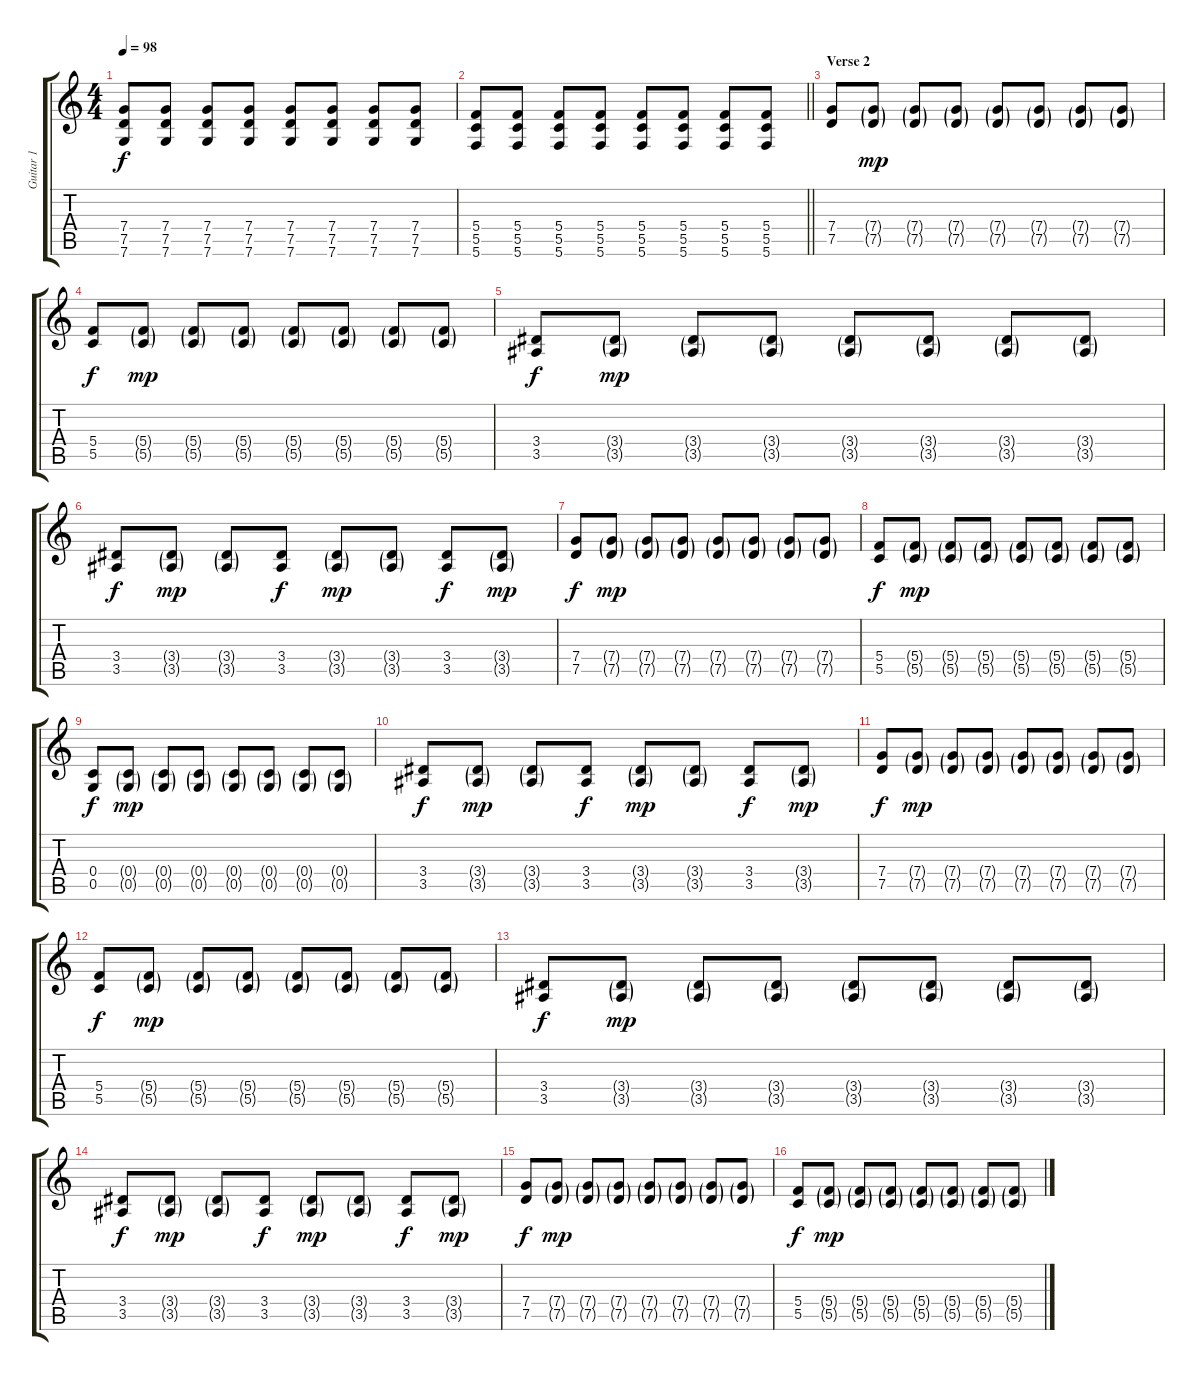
\track ("Guitar 1" "Guitar 1") {instrument electricguitarclean}
\staff {score tabs}
\tuning (D4 A3 F3 C3 G2 C2) {hide}
\ts (4 4)
\tempo 98
\clef g2
\ks c
(7.4 7.5 7.6).8{dy f} (7.4 7.5 7.6).8 (7.4 7.5 7.6).8 (7.4 7.5 7.6).8 (7.4 7.5 7.6).8 (7.4 7.5 7.6).8 (7.4 7.5 7.6).8 (7.4 7.5 7.6).8 |
\barLineRight lightlight
(5.4 5.5 5.6).8 (5.4 5.5 5.6).8 (5.4 5.5 5.6).8 (5.4 5.5 5.6).8 (5.4 5.5 5.6).8 (5.4 5.5 5.6).8 (5.4 5.5 5.6).8 (5.4 5.5 5.6).8 |
\section ("" "Verse 2")
(7.4 7.5).8{volume 16 instrument electricguitarclean} (7.4{g} 7.5{g}).8{dy mp} (7.4{g} 7.5{g}).8 (7.4{g} 7.5{g}).8 (7.4{g} 7.5{g}).8 (7.4{g} 7.5{g}).8 (7.4{g} 7.5{g}).8 (7.4{g} 7.5{g}).8 |
(5.4 5.5).8{dy f} (5.4{g} 5.5{g}).8{dy mp} (5.4{g} 5.5{g}).8 (5.4{g} 5.5{g}).8 (5.4{g} 5.5{g}).8 (5.4{g} 5.5{g}).8 (5.4{g} 5.5{g}).8 (5.4{g} 5.5{g}).8 |
(3.4 3.5).8{dy f} (3.4{g} 3.5{g}).8{dy mp} (3.4{g} 3.5{g}).8 (3.4{g} 3.5{g}).8 (3.4{g} 3.5{g}).8 (3.4{g} 3.5{g}).8 (3.4{g} 3.5{g}).8 (3.4{g} 3.5{g}).8 |
(3.4 3.5).8{dy f} (3.4{g} 3.5{g}).8{dy mp} (3.4{g} 3.5{g}).8 (3.4 3.5).8{dy f} (3.4{g} 3.5{g}).8{dy mp} (3.4{g} 3.5{g}).8 (3.4 3.5).8{dy f} (3.4{g} 3.5{g}).8{dy mp} |
(7.4 7.5).8{dy f volume 13} (7.4{g} 7.5{g}).8{dy mp} (7.4{g} 7.5{g}).8 (7.4{g} 7.5{g}).8 (7.4{g} 7.5{g}).8 (7.4{g} 7.5{g}).8 (7.4{g} 7.5{g}).8 (7.4{g} 7.5{g}).8 |
(5.4 5.5).8{dy f} (5.4{g} 5.5{g}).8{dy mp} (5.4{g} 5.5{g}).8 (5.4{g} 5.5{g}).8 (5.4{g} 5.5{g}).8 (5.4{g} 5.5{g}).8 (5.4{g} 5.5{g}).8 (5.4{g} 5.5{g}).8 |
(0.4 0.5).8{dy f} (0.4{g} 0.5{g}).8{dy mp} (0.4{g} 0.5{g}).8 (0.4{g} 0.5{g}).8 (0.4{g} 0.5{g}).8 (0.4{g} 0.5{g}).8 (0.4{g} 0.5{g}).8 (0.4{g} 0.5{g}).8 |
(3.4 3.5).8{dy f} (3.4{g} 3.5{g}).8{dy mp} (3.4{g} 3.5{g}).8 (3.4 3.5).8{dy f} (3.4{g} 3.5{g}).8{dy mp} (3.4{g} 3.5{g}).8 (3.4 3.5).8{dy f} (3.4{g} 3.5{g}).8{dy mp} |
(7.4 7.5).8{dy f volume 13} (7.4{g} 7.5{g}).8{dy mp} (7.4{g} 7.5{g}).8 (7.4{g} 7.5{g}).8 (7.4{g} 7.5{g}).8 (7.4{g} 7.5{g}).8 (7.4{g} 7.5{g}).8 (7.4{g} 7.5{g}).8 |
(5.4 5.5).8{dy f} (5.4{g} 5.5{g}).8{dy mp} (5.4{g} 5.5{g}).8 (5.4{g} 5.5{g}).8 (5.4{g} 5.5{g}).8 (5.4{g} 5.5{g}).8 (5.4{g} 5.5{g}).8 (5.4{g} 5.5{g}).8 |
(3.4 3.5).8{dy f} (3.4{g} 3.5{g}).8{dy mp} (3.4{g} 3.5{g}).8 (3.4{g} 3.5{g}).8 (3.4{g} 3.5{g}).8 (3.4{g} 3.5{g}).8 (3.4{g} 3.5{g}).8 (3.4{g} 3.5{g}).8 |
(3.4 3.5).8{dy f} (3.4{g} 3.5{g}).8{dy mp} (3.4{g} 3.5{g}).8 (3.4 3.5).8{dy f} (3.4{g} 3.5{g}).8{dy mp} (3.4{g} 3.5{g}).8 (3.4 3.5).8{dy f} (3.4{g} 3.5{g}).8{dy mp} |
(7.4 7.5).8{dy f volume 13} (7.4{g} 7.5{g}).8{dy mp} (7.4{g} 7.5{g}).8 (7.4{g} 7.5{g}).8 (7.4{g} 7.5{g}).8 (7.4{g} 7.5{g}).8 (7.4{g} 7.5{g}).8 (7.4{g} 7.5{g}).8 |
(5.4 5.5).8{dy f} (5.4{g} 5.5{g}).8{dy mp} (5.4{g} 5.5{g}).8 (5.4{g} 5.5{g}).8 (5.4{g} 5.5{g}).8 (5.4{g} 5.5{g}).8 (5.4{g} 5.5{g}).8 (5.4{g} 5.5{g}).8
